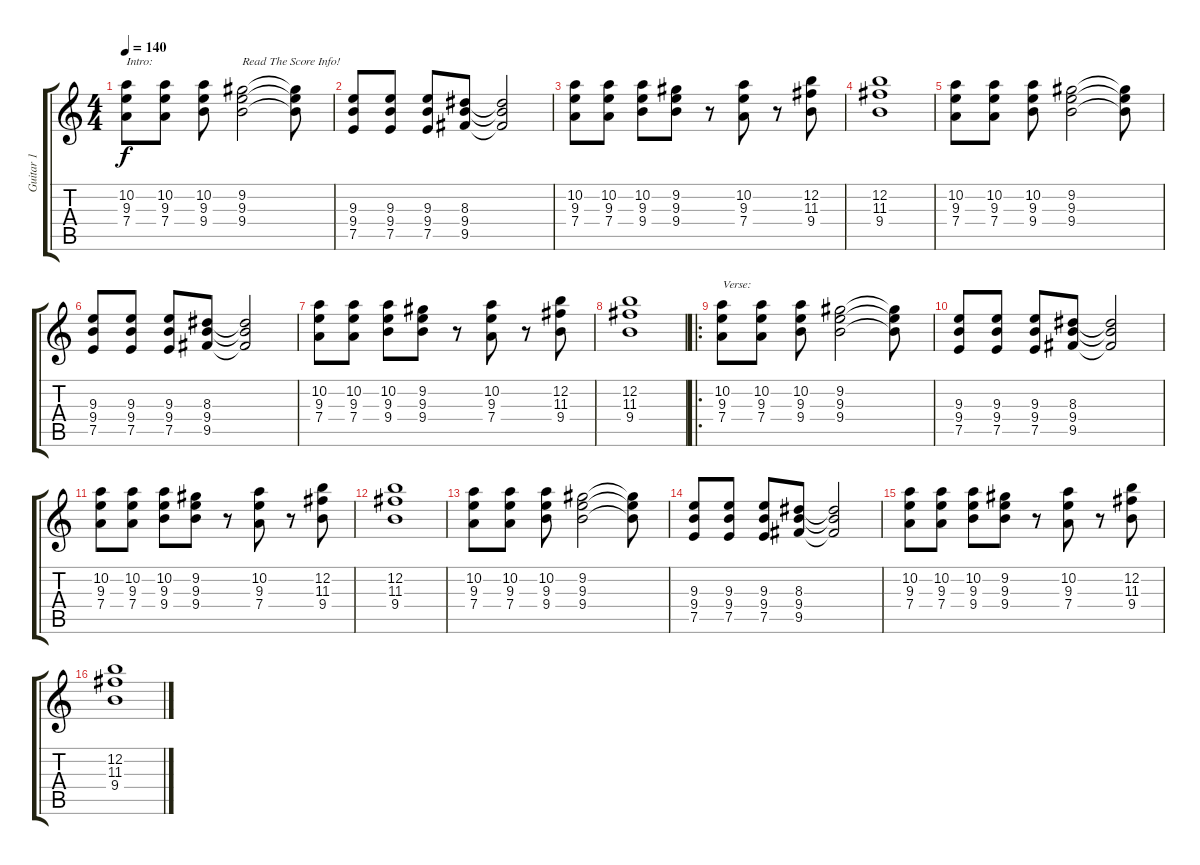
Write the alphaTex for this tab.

\track ("Guitar 1" "Guitar 1") {instrument distortionguitar}
\staff {score tabs}
\tuning (E4 B3 G3 D3 A2 E2) {hide}
\ts (4 4)
\tempo 140
\clef g2
\ks c
(10.2 9.3 7.4).8{txt "Intro:" dy f instrument distortionguitar} (10.2 9.3 7.4).8 (10.2 9.3 9.4).8 (9.2 9.3 9.4).2{txt "Read The Score Info!"} (9.2{t} 9.3{t} 9.4{t}).8 |
(9.3 9.4 7.5).8 (9.3 9.4 7.5).8 (9.3 9.4 7.5).8 (8.3 9.4 9.5).8 (8.3{t} 9.4{t} 9.5{t}).2 |
(10.2 9.3 7.4).8 (10.2 9.3 7.4).8 (10.2 9.3 9.4).8 (9.2 9.3 9.4).8 r.8 (10.2 9.3 7.4).8 r.8 (12.2 11.3 9.4).8 |
(12.2 11.3 9.4).1 |
(10.2 9.3 7.4).8 (10.2 9.3 7.4).8 (10.2 9.3 9.4).8 (9.2 9.3 9.4).2 (9.2{t} 9.3{t} 9.4{t}).8 |
(9.3 9.4 7.5).8 (9.3 9.4 7.5).8 (9.3 9.4 7.5).8 (8.3 9.4 9.5).8 (8.3{t} 9.4{t} 9.5{t}).2 |
(10.2 9.3 7.4).8 (10.2 9.3 7.4).8 (10.2 9.3 9.4).8 (9.2 9.3 9.4).8 r.8 (10.2 9.3 7.4).8 r.8 (12.2 11.3 9.4).8 |
(12.2 11.3 9.4).1 |
\ro
(10.2 9.3 7.4).8{txt "Verse:"} (10.2 9.3 7.4).8 (10.2 9.3 9.4).8 (9.2 9.3 9.4).2 (9.2{t} 9.3{t} 9.4{t}).8 |
(9.3 9.4 7.5).8 (9.3 9.4 7.5).8 (9.3 9.4 7.5).8 (8.3 9.4 9.5).8 (8.3{t} 9.4{t} 9.5{t}).2 |
(10.2 9.3 7.4).8 (10.2 9.3 7.4).8 (10.2 9.3 9.4).8 (9.2 9.3 9.4).8 r.8 (10.2 9.3 7.4).8 r.8 (12.2 11.3 9.4).8 |
(12.2 11.3 9.4).1 |
(10.2 9.3 7.4).8 (10.2 9.3 7.4).8 (10.2 9.3 9.4).8 (9.2 9.3 9.4).2 (9.2{t} 9.3{t} 9.4{t}).8 |
(9.3 9.4 7.5).8 (9.3 9.4 7.5).8 (9.3 9.4 7.5).8 (8.3 9.4 9.5).8 (8.3{t} 9.4{t} 9.5{t}).2 |
(10.2 9.3 7.4).8 (10.2 9.3 7.4).8 (10.2 9.3 9.4).8 (9.2 9.3 9.4).8 r.8 (10.2 9.3 7.4).8 r.8 (12.2 11.3 9.4).8 |
(12.2 11.3 9.4).1
